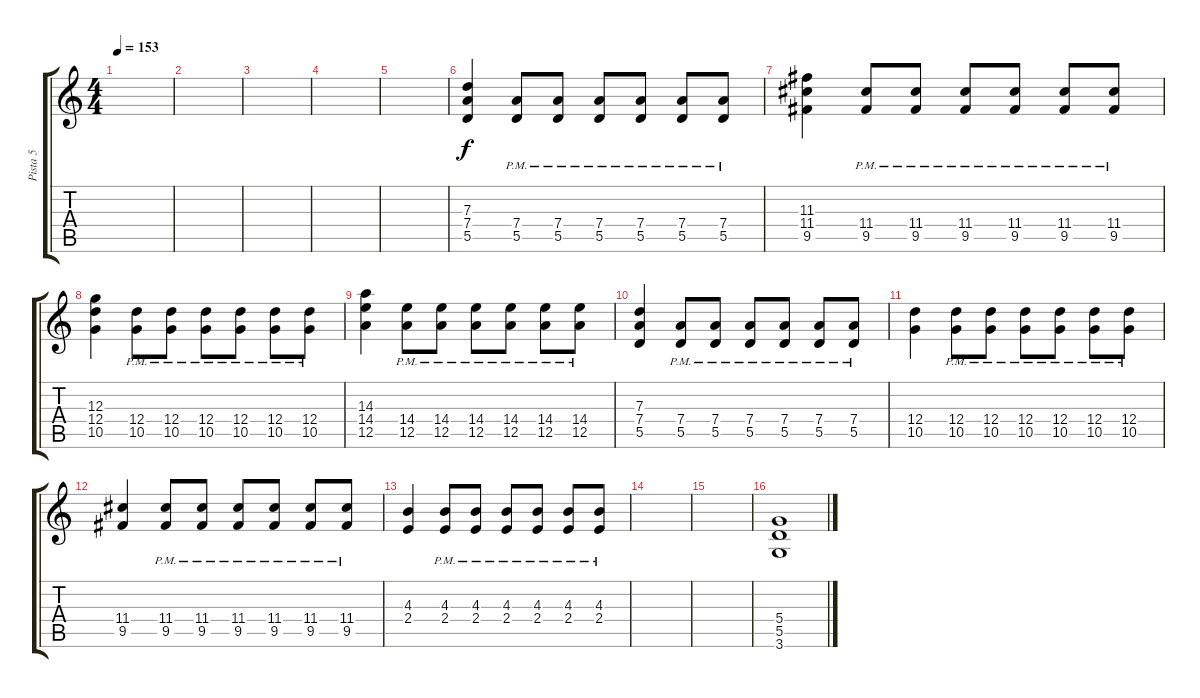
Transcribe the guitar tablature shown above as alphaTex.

\track ("Pista 5" "Pista 5") {instrument distortionguitar}
\staff {score tabs}
\tuning (E4 B3 G3 D3 A2 E2) {hide}
\ts (4 4)
\tempo 153
\clef g2
\ks c
|
|
|
|
|
(7.3 7.4 5.5).4 (7.4{pm} 5.5{pm}).8 (7.4{pm} 5.5{pm}).8 (7.4{pm} 5.5{pm}).8 (7.4{pm} 5.5{pm}).8 (7.4{pm} 5.5{pm}).8 (7.4{pm} 5.5{pm}).8 |
(11.3 11.4 9.5).4 (11.4{pm} 9.5{pm}).8 (11.4{pm} 9.5{pm}).8 (11.4{pm} 9.5{pm}).8 (11.4{pm} 9.5{pm}).8 (11.4{pm} 9.5{pm}).8 (11.4{pm} 9.5{pm}).8 |
(12.3 12.4 10.5).4 (12.4{pm} 10.5{pm}).8 (12.4{pm} 10.5{pm}).8 (12.4{pm} 10.5{pm}).8 (12.4{pm} 10.5{pm}).8 (12.4{pm} 10.5{pm}).8 (12.4{pm} 10.5{pm}).8 |
(14.3 14.4 12.5).4 (14.4{pm} 12.5{pm}).8 (14.4{pm} 12.5{pm}).8 (14.4{pm} 12.5{pm}).8 (14.4{pm} 12.5{pm}).8 (14.4{pm} 12.5{pm}).8 (14.4{pm} 12.5{pm}).8 |
(7.3 7.4 5.5).4 (7.4{pm} 5.5{pm}).8 (7.4{pm} 5.5{pm}).8 (7.4{pm} 5.5{pm}).8 (7.4{pm} 5.5{pm}).8 (7.4{pm} 5.5{pm}).8 (7.4{pm} 5.5{pm}).8 |
(12.4 10.5).4 (12.4{pm} 10.5{pm}).8 (12.4{pm} 10.5{pm}).8 (12.4{pm} 10.5{pm}).8 (12.4{pm} 10.5{pm}).8 (12.4{pm} 10.5{pm}).8 (12.4{pm} 10.5{pm}).8 |
(11.4 9.5).4 (11.4{pm} 9.5{pm}).8 (11.4{pm} 9.5{pm}).8 (11.4{pm} 9.5{pm}).8 (11.4{pm} 9.5{pm}).8 (11.4{pm} 9.5{pm}).8 (11.4{pm} 9.5{pm}).8 |
(4.3 2.4).4 (4.3 2.4{pm}).8 (4.3 2.4{pm}).8 (4.3 2.4{pm}).8 (4.3 2.4{pm}).8 (4.3 2.4{pm}).8 (4.3 2.4{pm}).8 |
|
|
(5.4 5.5 3.6).1
